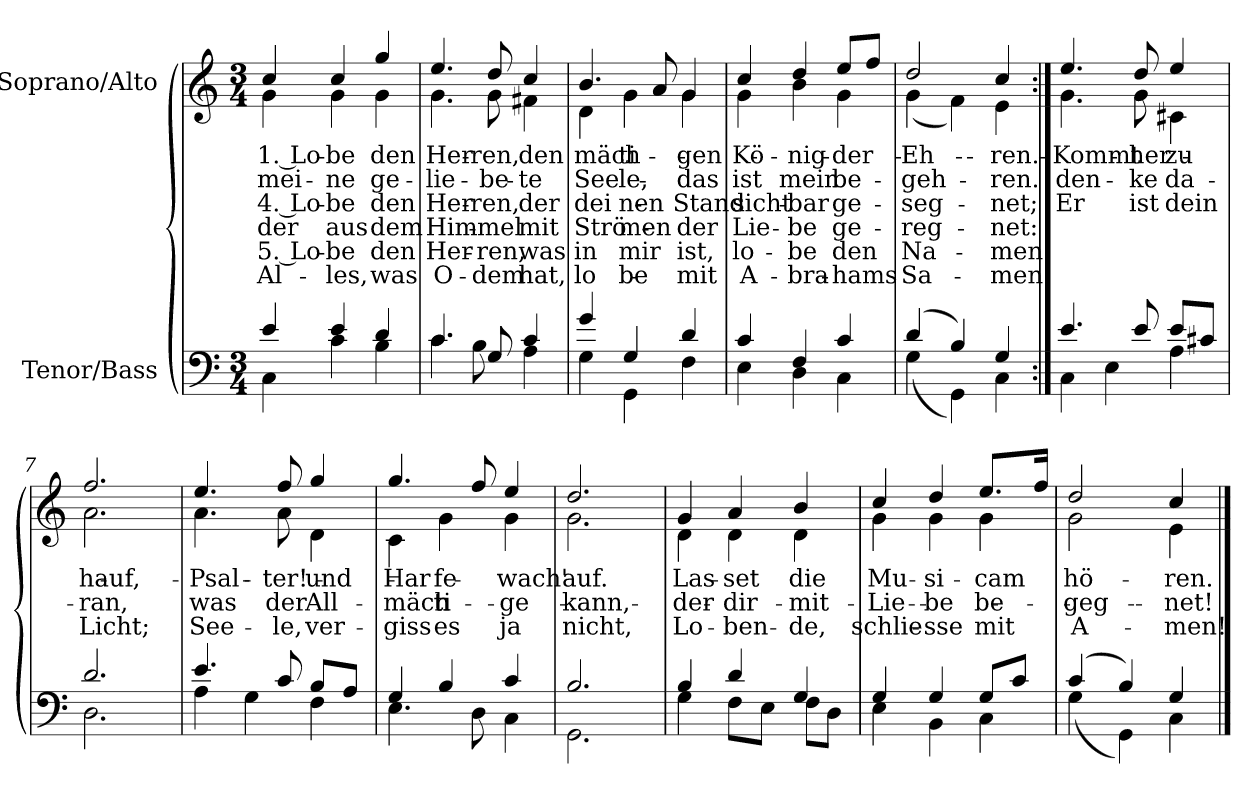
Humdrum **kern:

**kern	**kern	**text	**text	**text	**text	**text	**text
*part2	*part1	*part1	*part1	*part1	*part1	*part1	*part1
*staff2	*staff1	*staff1	*staff1	*staff1	*staff1	*staff1	*staff1
*I"Tenor/Bass	*I"Soprano/Alto	*	*	*	*	*	*
*clefF4	*clefG2	*	*	*	*	*	*
*k[]	*k[]	*	*	*	*	*	*
*M3/4	*M3/4	*	*	*	*	*	*
=1	=1	=1	=1	=1	=1	=1	=1
*^	*^	*	*	*	*	*	*
!	!	!	!	!LO:LY:b	!LO:LY:b	!LO:LY:b	!LO:LY:b	!LO:LY:b	!LO:LY:b
4e/	4C\	4cc/	4g\	1. Lo-	mei-	4. Lo-	der	5. Lo-	Al-
!	!	!	!	!LO:LY:b	!LO:LY:b	!LO:LY:b	!LO:LY:b	!LO:LY:b	!LO:LY:b
4e/	4c\	4cc/	4g\	-be	-ne	-be	aus	-be	-les,
!	!	!	!	!LO:LY:b	!LO:LY:b	!LO:LY:b	!LO:LY:b	!LO:LY:b	!LO:LY:b
4d/	4B\	4gg/	4g\	den	ge-	den	dem	den	was
=2	=2	=2	=2	=2	=2	=2	=2	=2	=2
!	!	!	!	!LO:LY:b	!LO:LY:b	!LO:LY:b	!LO:LY:b	!LO:LY:b	!LO:LY:b
4.c/	4.c\	4.ee/	4.g\	Her-	-lie-	Her-	Him-	Her-	O-
!	!	!	!	!LO:LY:b	!LO:LY:b	!LO:LY:b	!LO:LY:b	!LO:LY:b	!LO:LY:b
8G/	8B\	8dd/	8g\	-ren,	-be-	-ren,	-mel	-ren,	-dem
!	!	!	!	!LO:LY:b	!LO:LY:b	!LO:LY:b	!LO:LY:b	!LO:LY:b	!LO:LY:b
4c/	4A\	4cc/	4f#X\	den	-te	der	mit	was	hat,
=3	=3	=3	=3	=3	=3	=3	=3	=3	=3
!	!	!	!	!LO:LY:b	!LO:LY:b	!LO:LY:b	!LO:LY:b	!LO:LY:b	!LO:LY:b
4g/	4G\	4.b/	4d\	mäch-	See-	dei-	Strö-	in	lo-
!	!	!	!	!LO:LY:b	!LO:LY:b	!LO:LY:b	!LO:LY:b	!LO:LY:b	!LO:LY:b
4G/	4GG\	.	4g\	-ti-	-le,	-nen	-men	mir	-be
.	.	8a/	.	.	.	.	.	.	.
!	!	!	!	!LO:LY:b	!LO:LY:b	!LO:LY:b	!LO:LY:b	!LO:LY:b	!LO:LY:b
4d/	4F\	4g/	4g\	-gen	das	Stand	der	ist,	mit
=4	=4	=4	=4	=4	=4	=4	=4	=4	=4
!	!	!	!	!LO:LY:b	!LO:LY:b	!LO:LY:b	!LO:LY:b	!LO:LY:b	!LO:LY:b
4c/	4E\	4cc/	4g\	Kö-	ist	sicht-	Lie-	lo-	A-
!	!	!	!	!LO:LY:b	!LO:LY:b	!LO:LY:b	!LO:LY:b	!LO:LY:b	!LO:LY:b
4F/	4D\	4dd/	4b\	-nig	mein	-bar	-be	-be	-bra-
!	!	!	!	!LO:LY:b	!LO:LY:b	!LO:LY:b	!LO:LY:b	!LO:LY:b	!LO:LY:b
4c/	4C\	8ee/L	4g\	der	be-	ge-	ge-	den	-hams
.	.	8ff/J	.	.	.	.	.	.	.
=5	=5	=5	=5	=5	=5	=5	=5	=5	=5
!	!	!	!	!LO:LY:b	!LO:LY:b	!LO:LY:b	!LO:LY:b	!LO:LY:b	!LO:LY:b
(4d/	(4G\	2dd/	(4g\	Eh-	-geh-	-seg-	-reg-	Na-	Sa-
4B/)	4GG\)	.	4f\)	.	.	.	.	.	.
!	!	!	!	!LO:LY:b	!LO:LY:b	!LO:LY:b	!LO:LY:b	!LO:LY:b	!LO:LY:b
4G/	4C\	4cc/	4e\	-ren.	-ren.	-net;	-net:	-men!	-men!
!!LO:LB:g=z	!!
=6:|!	=6:|!	=6:|!	=6:|!	=6:|!	=6:|!	=6:|!	=6:|!	=6:|!	=6:|!
!	!	!	!	!LO:LY:b	!LO:LY:b	!LO:LY:b	!	!	!
4.e/	4C\	4.ee/	4.g\	Kommt	den-	Er	.	.	.
.	4E\	.	.	.	.	.	.	.	.
!	!	!	!	!LO:LY:b	!LO:LY:b	!LO:LY:b	!	!	!
8e/	.	8dd/	8g\	her	-ke	ist	.	.	.
!	!	!	!	!LO:LY:b	!LO:LY:b	!LO:LY:b	!	!	!
8e/L	4A\	4ee/	4c#X\	zu	da-	dein	.	.	.
8c#X/J	.	.	.	.	.	.	.	.	.
=7	=7	=7	=7	=7	=7	=7	=7	=7	=7
!	!	!	!	!LO:LY:b	!LO:LY:b	!LO:LY:b	!	!	!
2.d/	2.D\	2.ff/	2.a\	hauf,	-ran,	Licht;	.	.	.
=8	=8	=8	=8	=8	=8	=8	=8	=8	=8
!	!	!	!	!LO:LY:b	!LO:LY:b	!LO:LY:b	!	!	!
4.e/	4A\	4.ee/	4.a\	Psal-	was	See-	.	.	.
.	4G\	.	.	.	.	.	.	.	.
!	!	!	!	!LO:LY:b	!LO:LY:b	!LO:LY:b	!	!	!
8c/	.	8ff/	8a\	-ter!	der	-le,	.	.	.
!	!	!	!	!LO:LY:b	!LO:LY:b	!LO:LY:b	!	!	!
8B/L	4F\	4gg/	4d\	und	All-	ver-	.	.	.
8A/J	.	.	.	.	.	.	.	.	.
=9	=9	=9	=9	=9	=9	=9	=9	=9	=9
!	!	!	!	!LO:LY:b	!LO:LY:b	!LO:LY:b	!	!	!
4G/	4.E\	4.gg/	4c\	Har-	-mäch-	-giss	.	.	.
!	!	!	!	!LO:LY:b	!LO:LY:b	!LO:LY:b	!	!	!
4B/	.	.	4g\	-fe	-ti-	es	.	.	.
.	8D\	8ff/	.	.	.	.	.	.	.
!	!	!	!	!LO:LY:b	!LO:LY:b	!LO:LY:b	!	!	!
4c/	4C\	4ee/	4g\	wach'	-ge	ja	.	.	.
!!LO:LB:g=z	!!
=10	=10	=10	=10	=10	=10	=10	=10	=10	=10
!	!	!	!	!LO:LY:b	!LO:LY:b	!LO:LY:b	!	!	!
2.B/	2.GG\	2.dd/	2.g\	auf.	kann,	nicht,	.	.	.
=11	=11	=11	=11	=11	=11	=11	=11	=11	=11
!	!	!	!	!LO:LY:b	!LO:LY:b	!LO:LY:b	!	!	!
4B/	4G\	4g/	4d\	Las-	der	Lo-	.	.	.
!	!	!	!	!LO:LY:b	!LO:LY:b	!LO:LY:b	!	!	!
4d/	8F\L	4a/	4d\	-set	dir	-ben-	.	.	.
.	8E\J	.	.	.	.	.	.	.	.
!	!	!	!	!LO:LY:b	!LO:LY:b	!LO:LY:b	!	!	!
4G/	8F\L	4b/	4d\	die	mit	-de,	.	.	.
.	8D\J	.	.	.	.	.	.	.	.
=12	=12	=12	=12	=12	=12	=12	=12	=12	=12
!	!	!	!	!LO:LY:b	!LO:LY:b	!LO:LY:b	!	!	!
4G/	4E\	4cc/	4g\	Mu-	Lie-	schlie-	.	.	.
!	!	!	!	!LO:LY:b	!LO:LY:b	!LO:LY:b	!	!	!
4G/	4BB\	4dd/	4g\	-si-	-be	-sse	.	.	.
!	!	!	!	!LO:LY:b	!LO:LY:b	!LO:LY:b	!	!	!
8G/L	4C\	8.ee/L	4g\	-cam	be-	mit	.	.	.
8c/J	.	.	.	.	.	.	.	.	.
.	.	16ff/Jk	.	.	.	.	.	.	.
=13	=13	=13	=13	=13	=13	=13	=13	=13	=13
!	!	!	!	!LO:LY:b	!LO:LY:b	!LO:LY:b	!	!	!
(4c/	(4G\	2dd/	2g\	hö-	-geg-	A-	.	.	.
4B/)	4GG\)	.	.	.	.	.	.	.	.
!	!	!	!	!LO:LY:b	!LO:LY:b	!LO:LY:b	!	!	!
4G/	4C\	4cc/	4e\	-ren.	-net!	-men!	.	.	.
*v	*v	*	*	*	*	*	*	*	*
*	*v	*v	*	*	*	*	*	*
==	==	==	==	==	==	==	==
*-	*-	*-	*-	*-	*-	*-	*-
